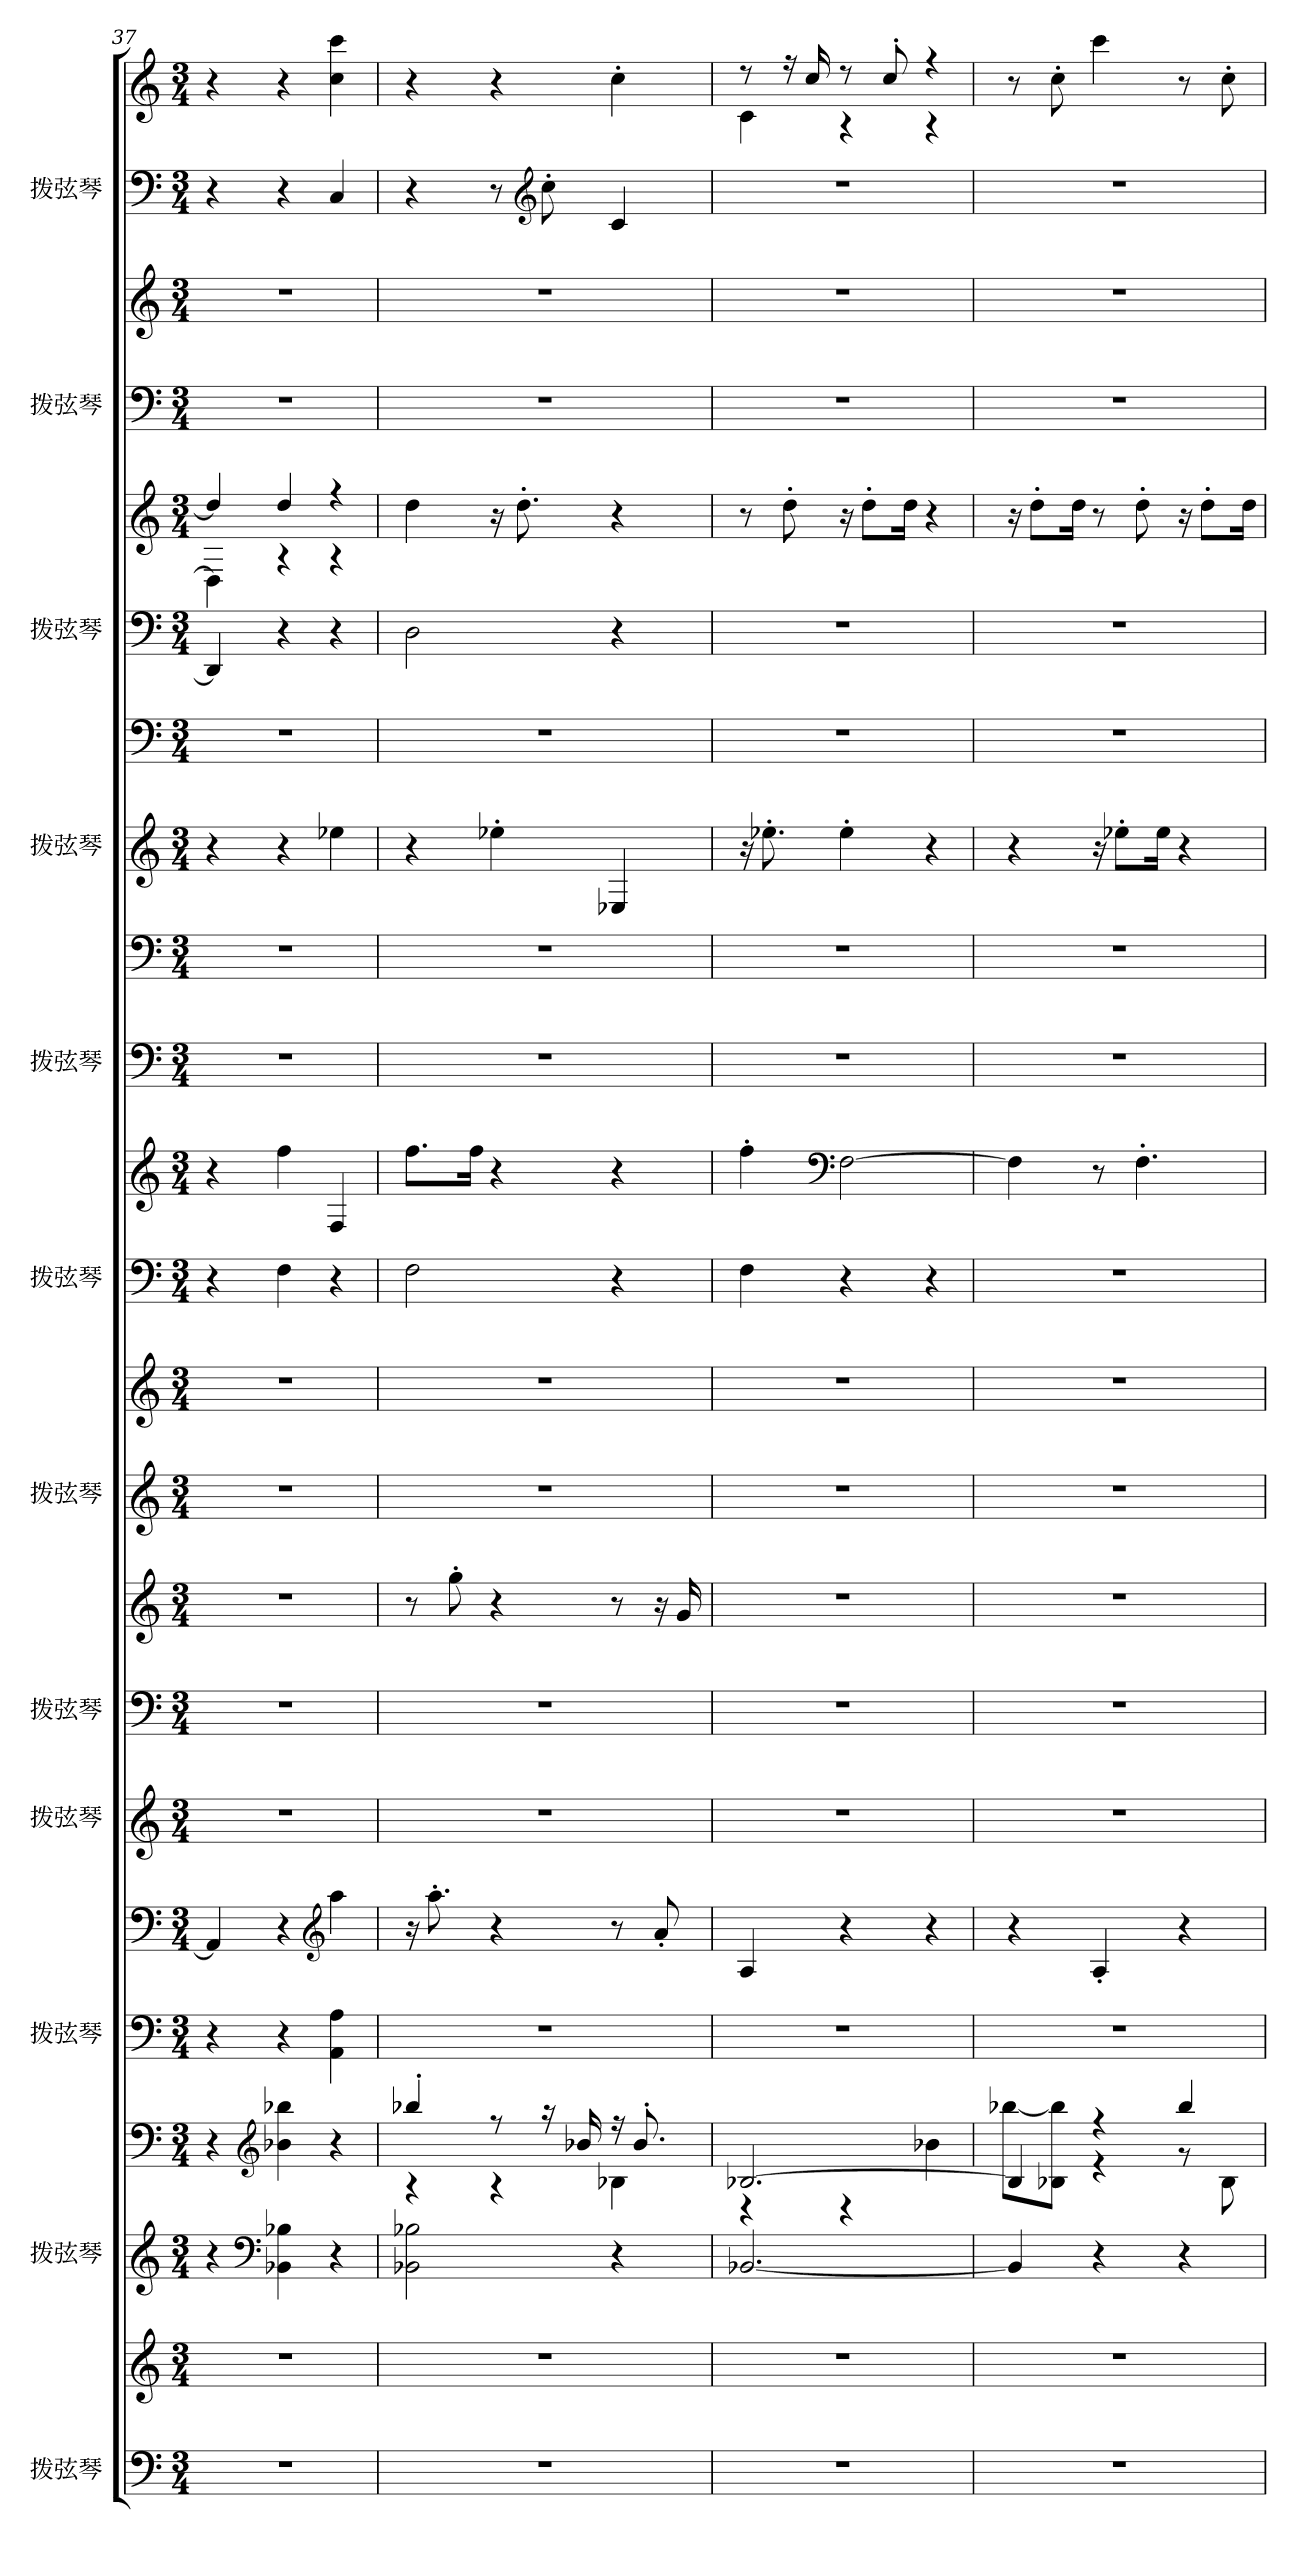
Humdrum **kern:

**kern	**kern	**kern	**kern	**kern	**kern	**kern	**kern	**kern	**kern	**kern	**kern	**kern	**kern	**kern	**kern	**kern	**kern	**kern	**kern	**kern	**kern	**kern
*part12	*part12	*part11	*part11	*part10	*part10	*part9	*part8	*part8	*part7	*part7	*part6	*part6	*part5	*part5	*part4	*part4	*part3	*part3	*part2	*part2	*part1	*part1
*staff23	*staff22	*staff21	*staff20	*staff19	*staff18	*staff17	*staff16	*staff15	*staff14	*staff13	*staff12	*staff11	*staff10	*staff9	*staff8	*staff7	*staff6	*staff5	*staff4	*staff3	*staff2	*staff1
*I"拨弦琴	*	*I"拨弦琴	*	*I"拨弦琴	*	*I"拨弦琴	*I"拨弦琴	*	*I"拨弦琴	*	*I"拨弦琴	*	*I"拨弦琴	*	*I"拨弦琴	*	*I"拨弦琴	*	*I"拨弦琴	*	*I"拨弦琴	*
*clefF4	*clefG2	*clefG2	*clefF4	*clefF4	*clefF4	*clefG2	*clefF4	*clefG2	*clefG2	*clefG2	*clefF4	*clefG2	*clefF4	*clefF4	*clefG2	*clefF4	*clefF4	*clefG2	*clefF4	*clefG2	*clefF4	*clefG2
*k[]	*k[]	*k[]	*k[]	*k[]	*k[]	*k[]	*k[]	*k[]	*k[]	*k[]	*k[]	*k[]	*k[]	*k[]	*k[]	*k[]	*k[]	*k[]	*k[]	*k[]	*k[]	*k[]
*M3/4	*M3/4	*M3/4	*M3/4	*M3/4	*M3/4	*M3/4	*M3/4	*M3/4	*M3/4	*M3/4	*M3/4	*M3/4	*M3/4	*M3/4	*M3/4	*M3/4	*M3/4	*M3/4	*M3/4	*M3/4	*M3/4	*M3/4
=37	=37	=37	=37	=37	=37	=37	=37	=37	=37	=37	=37	=37	=37	=37	=37	=37	=37	=37	=37	=37	=37	=37
*	*	*	*	*	*	*	*	*	*	*	*	*	*	*	*	*	*	*^	*	*	*	*
2.r	2.r	4r	4r	4r	4AA/]	2.r	2.r	2.r	2.r	2.r	4r	4r	2.r	2.r	4r	2.r	4DD/]	4dd/]	4D\]	2.r	2.r	4r	4r
*	*	*clefF4	*clefG2	*	*	*	*	*	*	*	*	*	*	*	*	*	*	*	*	*	*	*	*
.	.	4BB-X\ 4B-X\	4b-X\ 4bb-X\	4r	4r	.	.	.	.	.	4F\	4ff\	.	.	4r	.	4r	4dd/	4r	.	.	4r	4r
*	*	*	*	*	*clefG2	*	*	*	*	*	*	*	*	*	*	*	*	*	*	*	*	*	*
.	.	4r	4r	4AA\ 4A\	4aa\	.	.	.	.	.	4r	4F/	.	.	4ee-X\	.	4r	4r	4r	.	.	4C/	4cc\ 4ccc\
*	*	*	*	*	*	*	*	*	*	*	*	*	*	*	*	*	*	*v	*v	*	*	*	*
=38	=38	=38	=38	=38	=38	=38	=38	=38	=38	=38	=38	=38	=38	=38	=38	=38	=38	=38	=38	=38	=38	=38
*	*	*	*^	*	*	*	*	*	*	*	*	*	*	*	*	*	*	*	*	*	*	*
2.r	2.r	2BB-X\ 2B-X\	4bb-X'/	4r	2.r	16r	2.r	2.r	8r	2.r	2.r	2F\	8.ff\L	2.r	2.r	4r	2.r	2D\	4dd\	2.r	2.r	4r	4r
.	.	.	.	.	.	8.aa'\	.	.	.	.	.	.	.	.	.	.	.	.	.	.	.	.	.
.	.	.	.	.	.	.	.	.	8gg'\	.	.	.	.	.	.	.	.	.	.	.	.	.	.
.	.	.	.	.	.	.	.	.	.	.	.	.	16ff\Jk	.	.	.	.	.	.	.	.	.	.
.	.	.	8r	4r	.	4r	.	.	4r	.	.	.	4r	.	.	4ee-X'\	.	.	16r	.	.	8r	4r
.	.	.	.	.	.	.	.	.	.	.	.	.	.	.	.	.	.	.	8.dd'\	.	.	.	.
*	*	*	*	*	*	*	*	*	*	*	*	*	*	*	*	*	*	*	*	*	*	*clefG2	*
.	.	.	16r	.	.	.	.	.	.	.	.	.	.	.	.	.	.	.	.	.	.	8cc'\	.
.	.	.	16b-X/	.	.	.	.	.	.	.	.	.	.	.	.	.	.	.	.	.	.	.	.
.	.	4r	16r	4B-X\	.	8r	.	.	8r	.	.	4r	4r	.	.	4E-X/	.	4r	4r	.	.	4c/	4cc'\
.	.	.	8.b-'/	.	.	.	.	.	.	.	.	.	.	.	.	.	.	.	.	.	.	.	.
.	.	.	.	.	.	8a'/	.	.	16r	.	.	.	.	.	.	.	.	.	.	.	.	.	.
.	.	.	.	.	.	.	.	.	16g/	.	.	.	.	.	.	.	.	.	.	.	.	.	.
!!LO:PB:g=z
=39	=39	=39	=39	=39	=39	=39	=39	=39	=39	=39	=39	=39	=39	=39	=39	=39	=39	=39	=39	=39	=39	=39	=39
*	*	*	*	*	*	*	*	*	*	*	*	*	*	*	*	*	*	*	*	*	*	*	*^
2.r	2.r	[2.BB-X/	[2.B-X/	4r	2.r	4A/	2.r	2.r	2.r	2.r	2.r	4F\	4ff'\	2.r	2.r	16r	2.r	2.r	8r	2.r	2.r	2.r	8r	4c\
.	.	.	.	.	.	.	.	.	.	.	.	.	.	.	.	8.ee-X'\	.	.	.	.	.	.	.	.
.	.	.	.	.	.	.	.	.	.	.	.	.	.	.	.	.	.	.	8dd'\	.	.	.	16r	.
.	.	.	.	.	.	.	.	.	.	.	.	.	.	.	.	.	.	.	.	.	.	.	16cc/	.
*	*	*	*	*	*	*	*	*	*	*	*	*	*clefF4	*	*	*	*	*	*	*	*	*	*	*
.	.	.	.	4r	.	4r	.	.	.	.	.	4r	[2F\	.	.	4ee-'\	.	.	16r	.	.	.	8r	4r
.	.	.	.	.	.	.	.	.	.	.	.	.	.	.	.	.	.	.	8dd'\L	.	.	.	.	.
.	.	.	.	.	.	.	.	.	.	.	.	.	.	.	.	.	.	.	.	.	.	.	8cc'/	.
.	.	.	.	.	.	.	.	.	.	.	.	.	.	.	.	.	.	.	16dd\Jk	.	.	.	.	.
.	.	.	.	4b-X\	.	4r	.	.	.	.	.	4r	.	.	.	4r	.	.	4r	.	.	.	4r	4r
*	*	*	*	*	*	*	*	*	*	*	*	*	*	*	*	*	*	*	*	*	*	*	*v	*v
=40	=40	=40	=40	=40	=40	=40	=40	=40	=40	=40	=40	=40	=40	=40	=40	=40	=40	=40	=40	=40	=40	=40	=40
2.r	2.r	4BB-/]	4B-/]	[8bb-X\L	2.r	4r	2.r	2.r	2.r	2.r	2.r	2.r	4F\]	2.r	2.r	4r	2.r	2.r	16r	2.r	2.r	2.r	8r
.	.	.	.	.	.	.	.	.	.	.	.	.	.	.	.	.	.	.	8dd'\L	.	.	.	.
.	.	.	.	8B-X\ 8bb-\]J	.	.	.	.	.	.	.	.	.	.	.	.	.	.	.	.	.	.	8cc'\
.	.	.	.	.	.	.	.	.	.	.	.	.	.	.	.	.	.	.	16dd\Jk	.	.	.	.
.	.	4r	4r	4r	.	4A'/	.	.	.	.	.	.	8r	.	.	16r	.	.	8r	.	.	.	4ccc\
.	.	.	.	.	.	.	.	.	.	.	.	.	.	.	.	8ee-X'\L	.	.	.	.	.	.	.
.	.	.	.	.	.	.	.	.	.	.	.	.	4.F'\	.	.	.	.	.	8dd'\	.	.	.	.
.	.	.	.	.	.	.	.	.	.	.	.	.	.	.	.	16ee-\Jk	.	.	.	.	.	.	.
.	.	4r	4bb-/	8r	.	4r	.	.	.	.	.	.	.	.	.	4r	.	.	16r	.	.	.	8r
.	.	.	.	.	.	.	.	.	.	.	.	.	.	.	.	.	.	.	8dd'\L	.	.	.	.
.	.	.	.	8B-\	.	.	.	.	.	.	.	.	.	.	.	.	.	.	.	.	.	.	8cc'\
.	.	.	.	.	.	.	.	.	.	.	.	.	.	.	.	.	.	.	16dd\Jk	.	.	.	.
*	*	*	*v	*v	*	*	*	*	*	*	*	*	*	*	*	*	*	*	*	*	*	*	*
=	=	=	=	=	=	=	=	=	=	=	=	=	=	=	=	=	=	=	=	=	=	=
*-	*-	*-	*-	*-	*-	*-	*-	*-	*-	*-	*-	*-	*-	*-	*-	*-	*-	*-	*-	*-	*-	*-
